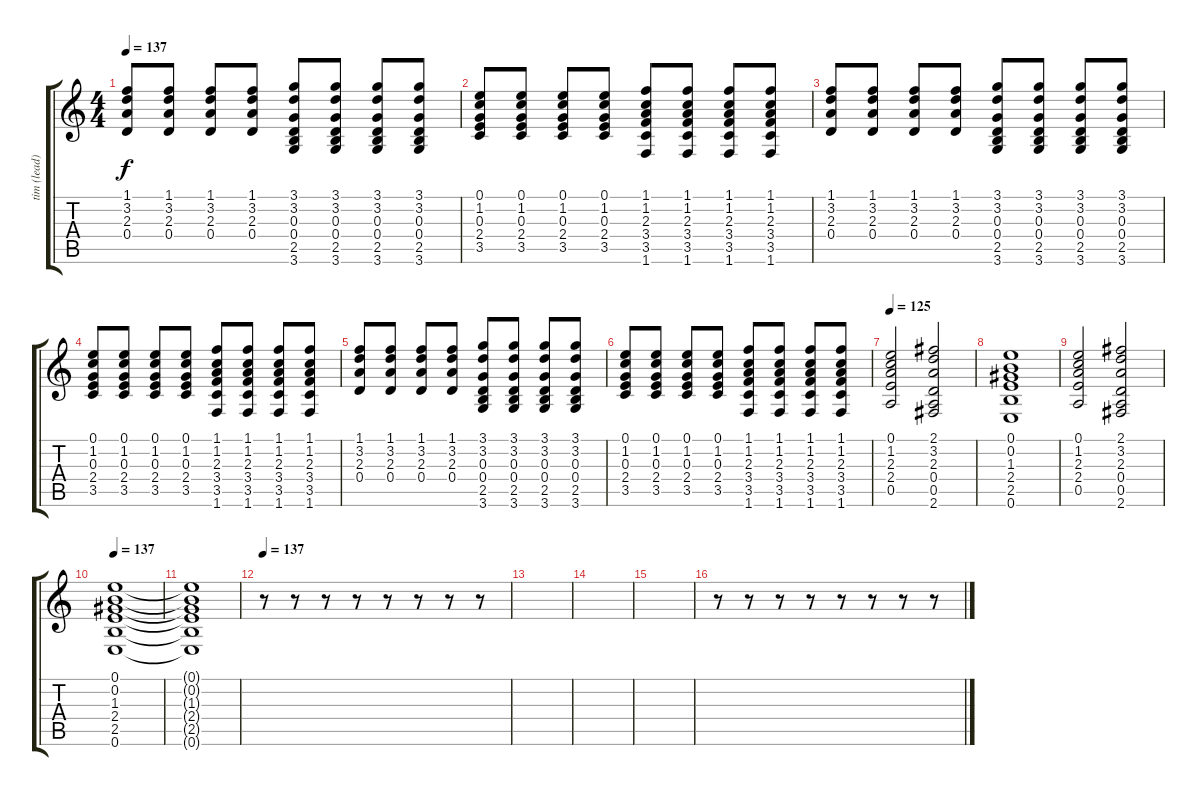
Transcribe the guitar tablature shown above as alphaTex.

\track ("tim (lead)" "tim (lead)") {instrument distortionguitar}
\staff {score tabs}
\tuning (E4 B3 G3 D3 A2 E2) {hide}
\ts (4 4)
\tempo 137
\clef g2
\ks c
(1.1 3.2 2.3 0.4).8{dy f} (1.1 3.2 2.3 0.4).8 (1.1 3.2 2.3 0.4).8 (1.1 3.2 2.3 0.4).8 (3.1 3.2 0.3 0.4 2.5 3.6).8 (3.1 3.2 0.3 0.4 2.5 3.6).8 (3.1 3.2 0.3 0.4 2.5 3.6).8 (3.1 3.2 0.3 0.4 2.5 3.6).8 |
(0.1 1.2 0.3 2.4 3.5).8 (0.1 1.2 0.3 2.4 3.5).8 (0.1 1.2 0.3 2.4 3.5).8 (0.1 1.2 0.3 2.4 3.5).8 (1.1 1.2 2.3 3.4 3.5 1.6).8 (1.1 1.2 2.3 3.4 3.5 1.6).8 (1.1 1.2 2.3 3.4 3.5 1.6).8 (1.1 1.2 2.3 3.4 3.5 1.6).8 |
(1.1 3.2 2.3 0.4).8 (1.1 3.2 2.3 0.4).8 (1.1 3.2 2.3 0.4).8 (1.1 3.2 2.3 0.4).8 (3.1 3.2 0.3 0.4 2.5 3.6).8 (3.1 3.2 0.3 0.4 2.5 3.6).8 (3.1 3.2 0.3 0.4 2.5 3.6).8 (3.1 3.2 0.3 0.4 2.5 3.6).8 |
(0.1 1.2 0.3 2.4 3.5).8 (0.1 1.2 0.3 2.4 3.5).8 (0.1 1.2 0.3 2.4 3.5).8 (0.1 1.2 0.3 2.4 3.5).8 (1.1 1.2 2.3 3.4 3.5 1.6).8 (1.1 1.2 2.3 3.4 3.5 1.6).8 (1.1 1.2 2.3 3.4 3.5 1.6).8 (1.1 1.2 2.3 3.4 3.5 1.6).8 |
(1.1 3.2 2.3 0.4).8 (1.1 3.2 2.3 0.4).8 (1.1 3.2 2.3 0.4).8 (1.1 3.2 2.3 0.4).8 (3.1 3.2 0.3 0.4 2.5 3.6).8 (3.1 3.2 0.3 0.4 2.5 3.6).8 (3.1 3.2 0.3 0.4 2.5 3.6).8 (3.1 3.2 0.3 0.4 2.5 3.6).8 |
(0.1 1.2 0.3 2.4 3.5).8 (0.1 1.2 0.3 2.4 3.5).8 (0.1 1.2 0.3 2.4 3.5).8 (0.1 1.2 0.3 2.4 3.5).8 (1.1 1.2 2.3 3.4 3.5 1.6).8 (1.1 1.2 2.3 3.4 3.5 1.6).8 (1.1 1.2 2.3 3.4 3.5 1.6).8 (1.1 1.2 2.3 3.4 3.5 1.6).8 |
\tempo 125
(0.1 1.2 2.3 2.4 0.5).2 (2.1 3.2 2.3 0.4 0.5 2.6).2 |
(0.1 0.2 1.3 2.4 2.5 0.6).1 |
(0.1 1.2 2.3 2.4 0.5).2 (2.1 3.2 2.3 0.4 0.5 2.6).2 |
\tempo 137
(0.1 0.2 1.3 2.4 2.5 0.6).1 |
(0.1{t} 0.2{t} 1.3{t} 2.4{t} 2.5{t} 0.6{t}).1 |
\tempo 137
r.8 r.8 r.8 r.8 r.8 r.8 r.8 r.8 |
|
|
|
r.8 r.8 r.8 r.8 r.8 r.8 r.8 r.8
